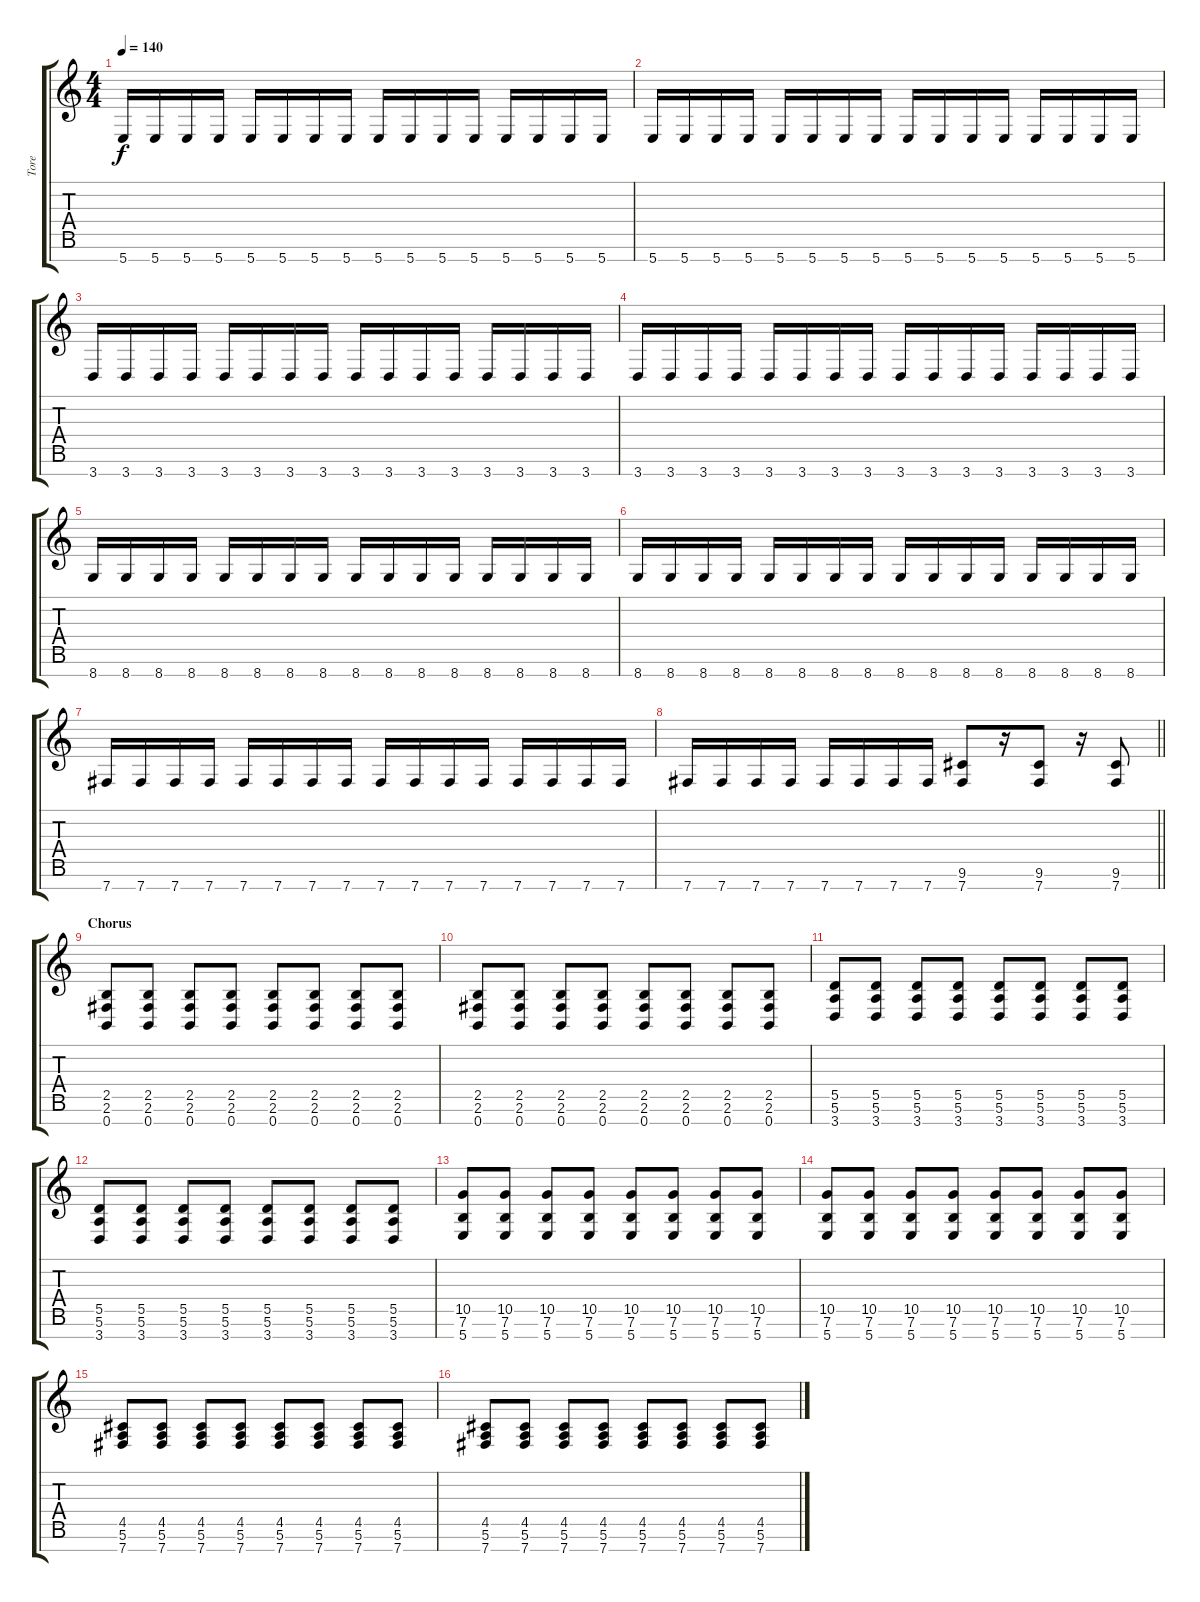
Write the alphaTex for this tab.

\track ("Tore" "Tore") {instrument distortionguitar}
\staff {score tabs}
\tuning (E4 B3 G3 D3 A2 E2 B1) {hide}
\ts (4 4)
\tempo 140
\clef g2
\ks c
5.7.16{dy f} 5.7.16 5.7.16 5.7.16 5.7.16 5.7.16 5.7.16 5.7.16 5.7.16 5.7.16 5.7.16 5.7.16 5.7.16 5.7.16 5.7.16 5.7.16 |
5.7.16 5.7.16 5.7.16 5.7.16 5.7.16 5.7.16 5.7.16 5.7.16 5.7.16 5.7.16 5.7.16 5.7.16 5.7.16 5.7.16 5.7.16 5.7.16 |
3.7.16 3.7.16 3.7.16 3.7.16 3.7.16 3.7.16 3.7.16 3.7.16 3.7.16 3.7.16 3.7.16 3.7.16 3.7.16 3.7.16 3.7.16 3.7.16 |
3.7.16 3.7.16 3.7.16 3.7.16 3.7.16 3.7.16 3.7.16 3.7.16 3.7.16 3.7.16 3.7.16 3.7.16 3.7.16 3.7.16 3.7.16 3.7.16 |
8.7.16 8.7.16 8.7.16 8.7.16 8.7.16 8.7.16 8.7.16 8.7.16 8.7.16 8.7.16 8.7.16 8.7.16 8.7.16 8.7.16 8.7.16 8.7.16 |
8.7.16 8.7.16 8.7.16 8.7.16 8.7.16 8.7.16 8.7.16 8.7.16 8.7.16 8.7.16 8.7.16 8.7.16 8.7.16 8.7.16 8.7.16 8.7.16 |
7.7.16 7.7.16 7.7.16 7.7.16 7.7.16 7.7.16 7.7.16 7.7.16 7.7.16 7.7.16 7.7.16 7.7.16 7.7.16 7.7.16 7.7.16 7.7.16 |
\barLineRight lightlight
7.7.16 7.7.16 7.7.16 7.7.16 7.7.16 7.7.16 7.7.16 7.7.16 (9.6 7.7).8 r.16 (9.6 7.7).8 r.16 (9.6 7.7).8 |
\section ("" "Chorus")
(2.5 2.6 0.7).8 (2.5 2.6 0.7).8 (2.5 2.6 0.7).8 (2.5 2.6 0.7).8 (2.5 2.6 0.7).8 (2.5 2.6 0.7).8 (2.5 2.6 0.7).8 (2.5 2.6 0.7).8 |
(2.5 2.6 0.7).8 (2.5 2.6 0.7).8 (2.5 2.6 0.7).8 (2.5 2.6 0.7).8 (2.5 2.6 0.7).8 (2.5 2.6 0.7).8 (2.5 2.6 0.7).8 (2.5 2.6 0.7).8 |
(5.5 5.6 3.7).8 (5.5 5.6 3.7).8 (5.5 5.6 3.7).8 (5.5 5.6 3.7).8 (5.5 5.6 3.7).8 (5.5 5.6 3.7).8 (5.5 5.6 3.7).8 (5.5 5.6 3.7).8 |
(5.5 5.6 3.7).8 (5.5 5.6 3.7).8 (5.5 5.6 3.7).8 (5.5 5.6 3.7).8 (5.5 5.6 3.7).8 (5.5 5.6 3.7).8 (5.5 5.6 3.7).8 (5.5 5.6 3.7).8 |
(10.5 7.6 5.7).8 (10.5 7.6 5.7).8 (10.5 7.6 5.7).8 (10.5 7.6 5.7).8 (10.5 7.6 5.7).8 (10.5 7.6 5.7).8 (10.5 7.6 5.7).8 (10.5 7.6 5.7).8 |
(10.5 7.6 5.7).8 (10.5 7.6 5.7).8 (10.5 7.6 5.7).8 (10.5 7.6 5.7).8 (10.5 7.6 5.7).8 (10.5 7.6 5.7).8 (10.5 7.6 5.7).8 (10.5 7.6 5.7).8 |
(4.5 5.6 7.7).8 (4.5 5.6 7.7).8 (4.5 5.6 7.7).8 (4.5 5.6 7.7).8 (4.5 5.6 7.7).8 (4.5 5.6 7.7).8 (4.5 5.6 7.7).8 (4.5 5.6 7.7).8 |
(4.5 5.6 7.7).8 (4.5 5.6 7.7).8 (4.5 5.6 7.7).8 (4.5 5.6 7.7).8 (4.5 5.6 7.7).8 (4.5 5.6 7.7).8 (4.5 5.6 7.7).8 (4.5 5.6 7.7).8
